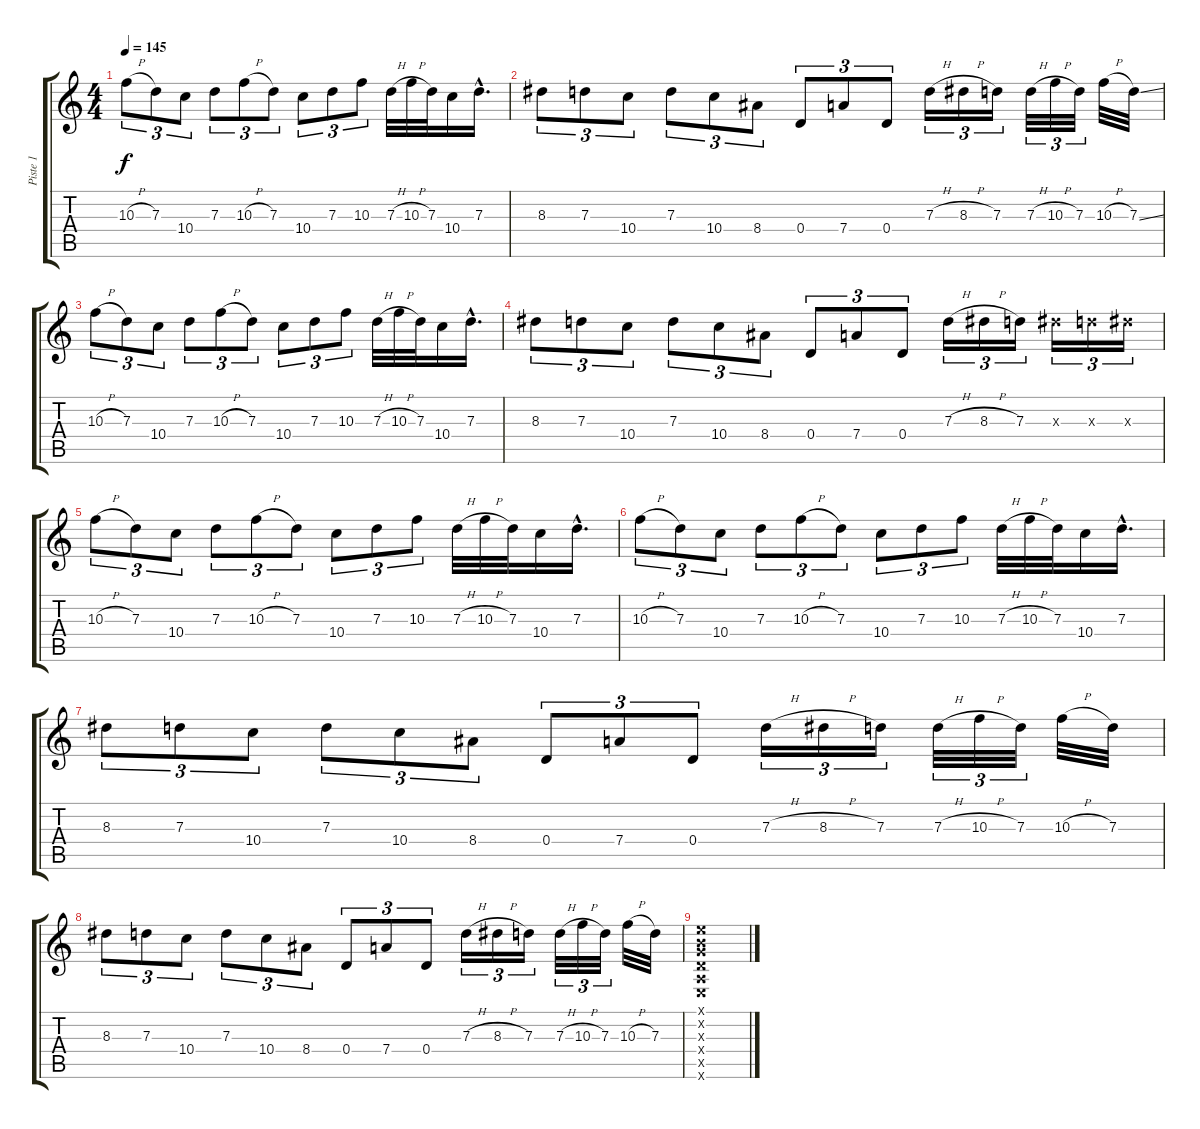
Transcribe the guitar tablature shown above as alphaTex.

\track ("Piste 1" "Piste 1") {instrument overdrivenguitar}
\staff {score tabs}
\tuning (E4 B3 G3 D3 A2 E2) {hide}
\ts (4 4)
\tempo 145
\clef g2
\ks c
10.3{h}.8{tu (3 2) dy f instrument overdrivenguitar} 7.3.8{tu (3 2)} 10.4.8{tu (3 2)} 7.3.8{tu (3 2)} 10.3{h}.8{tu (3 2)} 7.3.8{tu (3 2)} 10.4.8{tu (3 2)} 7.3.8{tu (3 2)} 10.3.8{tu (3 2)} 7.3{h}.32 10.3{h}.32 7.3.32 10.4.16 7.3{hac}.16{d} |
8.3.8{tu (3 2)} 7.3.8{tu (3 2)} 10.4.8{tu (3 2)} 7.3.8{tu (3 2)} 10.4.8{tu (3 2)} 8.4.8{tu (3 2)} 0.4.8{tu (3 2)} 7.4.8{tu (3 2)} 0.4.8{tu (3 2)} 7.3{h}.16{tu (3 2)} 8.3{h}.16{tu (3 2)} 7.3.16{tu (3 2)} 7.3{h}.32{tu (3 2)} 10.3{h}.32{tu (3 2)} 7.3.32{tu (3 2)} 10.3{h}.32 7.3{ss}.32 |
10.3{h}.8{tu (3 2)} 7.3.8{tu (3 2)} 10.4.8{tu (3 2)} 7.3.8{tu (3 2)} 10.3{h}.8{tu (3 2)} 7.3.8{tu (3 2)} 10.4.8{tu (3 2)} 7.3.8{tu (3 2)} 10.3.8{tu (3 2)} 7.3{h}.32 10.3{h}.32 7.3.32 10.4.16 7.3{hac}.16{d} |
8.3.8{tu (3 2)} 7.3.8{tu (3 2)} 10.4.8{tu (3 2)} 7.3.8{tu (3 2)} 10.4.8{tu (3 2)} 8.4.8{tu (3 2)} 0.4.8{tu (3 2)} 7.4.8{tu (3 2)} 0.4.8{tu (3 2)} 7.3{h}.16{tu (3 2)} 8.3{h}.16{tu (3 2)} 7.3.16{tu (3 2)} 8.3{x}.16{tu (3 2)} 7.3{x}.16{tu (3 2)} 8.3{x}.16{tu (3 2)} |
10.3{h}.8{tu (3 2)} 7.3.8{tu (3 2)} 10.4.8{tu (3 2)} 7.3.8{tu (3 2)} 10.3{h}.8{tu (3 2)} 7.3.8{tu (3 2)} 10.4.8{tu (3 2)} 7.3.8{tu (3 2)} 10.3.8{tu (3 2)} 7.3{h}.32 10.3{h}.32 7.3.32 10.4.16 7.3{hac}.16{d} |
10.3{h}.8{tu (3 2)} 7.3.8{tu (3 2)} 10.4.8{tu (3 2)} 7.3.8{tu (3 2)} 10.3{h}.8{tu (3 2)} 7.3.8{tu (3 2)} 10.4.8{tu (3 2)} 7.3.8{tu (3 2)} 10.3.8{tu (3 2)} 7.3{h}.32 10.3{h}.32 7.3.32 10.4.16 7.3{hac}.16{d} |
8.3.8{tu (3 2)} 7.3.8{tu (3 2)} 10.4.8{tu (3 2)} 7.3.8{tu (3 2)} 10.4.8{tu (3 2)} 8.4.8{tu (3 2)} 0.4.8{tu (3 2)} 7.4.8{tu (3 2)} 0.4.8{tu (3 2)} 7.3{h}.16{tu (3 2)} 8.3{h}.16{tu (3 2)} 7.3.16{tu (3 2)} 7.3{h}.32{tu (3 2)} 10.3{h}.32{tu (3 2)} 7.3.32{tu (3 2)} 10.3{h}.32 7.3.32 |
8.3.8{tu (3 2)} 7.3.8{tu (3 2)} 10.4.8{tu (3 2)} 7.3.8{tu (3 2)} 10.4.8{tu (3 2)} 8.4.8{tu (3 2)} 0.4.8{tu (3 2)} 7.4.8{tu (3 2)} 0.4.8{tu (3 2)} 7.3{h}.16{tu (3 2)} 8.3{h}.16{tu (3 2)} 7.3.16{tu (3 2)} 7.3{h}.32{tu (3 2)} 10.3{h}.32{tu (3 2)} 7.3.32{tu (3 2)} 10.3{h}.32 7.3.32 |
(0.1{x} 0.2{x} 0.3{x} 0.4{x} 0.5{x} 0.6{x}).1
